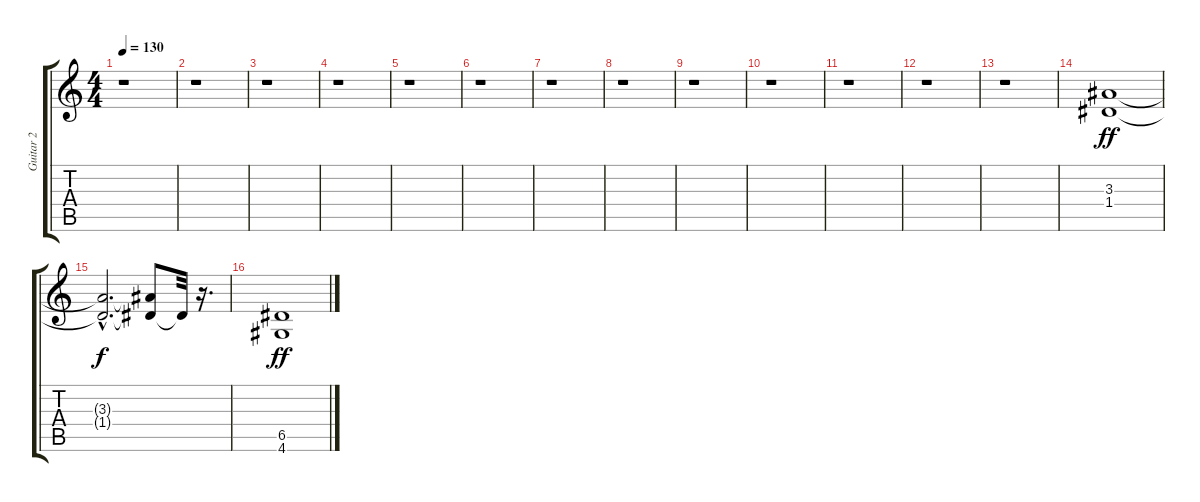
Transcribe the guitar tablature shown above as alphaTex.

\track ("Guitar 2" "Guitar 2") {instrument distortionguitar}
\staff {score tabs}
\tuning (E4 B3 G3 D3 A2 E2) {hide}
\ts (4 4)
\tempo 130
\clef g2
\ks c
r.1{dy f} |
r.1 |
r.1 |
r.1 |
r.1 |
r.1 |
r.1 |
r.1 |
r.1 |
r.1 |
r.1 |
r.1 |
r.1 |
(3.3 1.4).1{dy ff} |
(3.3{hac t} 1.4{hac t}).2{d dy f} (3.3{t} 1.4{t}).8 1.4{t}.32 r.16{d} |
(6.5 4.6).1{dy ff}
